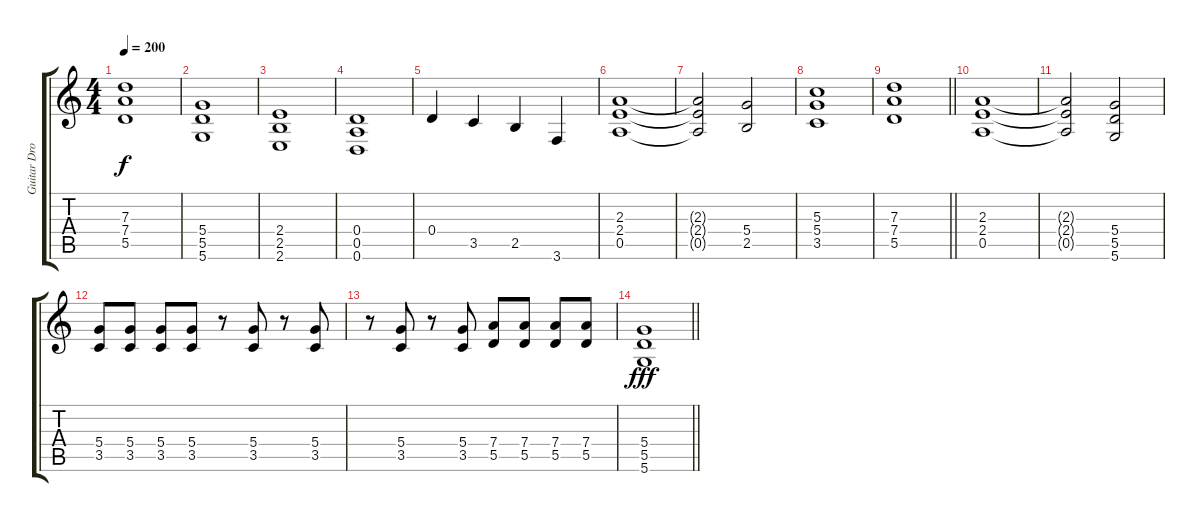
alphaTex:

\track ("Guitar DropD" "Guitar Dro") {instrument distortionguitar}
\staff {score tabs}
\tuning (E4 B3 G3 D3 A2 D2) {hide}
\ts (4 4)
\tempo 200
\clef g2
\ks c
(7.3 7.4 5.5).1{dy f} |
(5.4 5.5 5.6).1 |
(2.4 2.5 2.6).1 |
(0.4 0.5 0.6).1 |
0.4.4 3.5.4 2.5.4 3.6.4 |
(2.3 2.4 0.5).1 |
(2.3{t} 2.4{t} 0.5{t}).2 (5.4 2.5).2 |
(5.3 5.4 3.5).1 |
\barLineRight lightlight
(7.3 7.4 5.5).1 |
\section ("" "")
(2.3 2.4 0.5).1 |
(2.3{t} 2.4{t} 0.5{t}).2 (5.4 5.5 5.6).2 |
(5.4 3.5).8 (5.4 3.5).8 (5.4 3.5).8 (5.4 3.5).8 r.8 (5.4 3.5).8 r.8 (5.4 3.5).8 |
r.8 (5.4 3.5).8 r.8 (5.4 3.5).8 (7.4 5.5).8 (7.4 5.5).8 (7.4 5.5).8 (7.4 5.5).8 |
\barLineRight lightlight
(5.4 5.5 5.6).1{dy fff}
